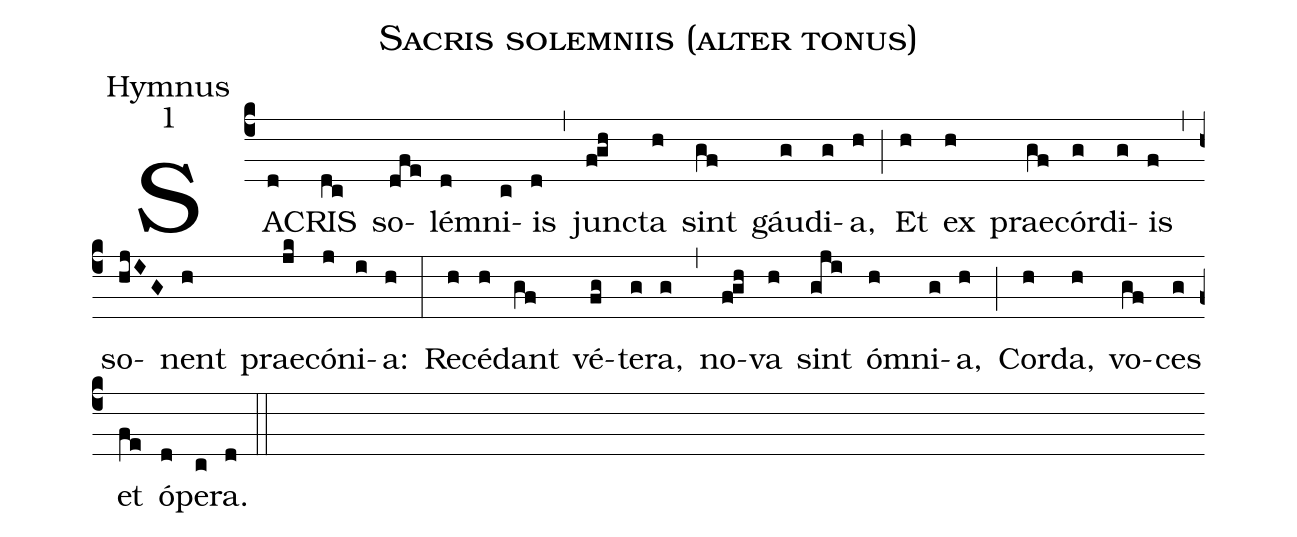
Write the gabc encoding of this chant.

name:Sacris solemniis (alter tonus);
office-part:Hymnus;
mode:1;
%%
(c4) SA(d)CRIS(dc) so(dfe)lé(d)mni(c)is(d) (,) junc(f!gh)ta(h) sint(gf) gáu(g)di(g)a,(h) (;) Et(h) ex(h) prae(gf)cór(g)di(g)is(f) (,) so(hjIG)nent(h) prae(jk)có(j)ni(i)a:(h) (:) Re(h)cé(h)dant(gf) vé(fg)te(g)ra,(g) (,) no(f!gh)va(h) sint(gji) ó(h)mni(g)a,(h) (;) Cor(h)da,(h) vo(gf)ces(g) et(fe) ó(d)pe(c)ra.(d) (::)
